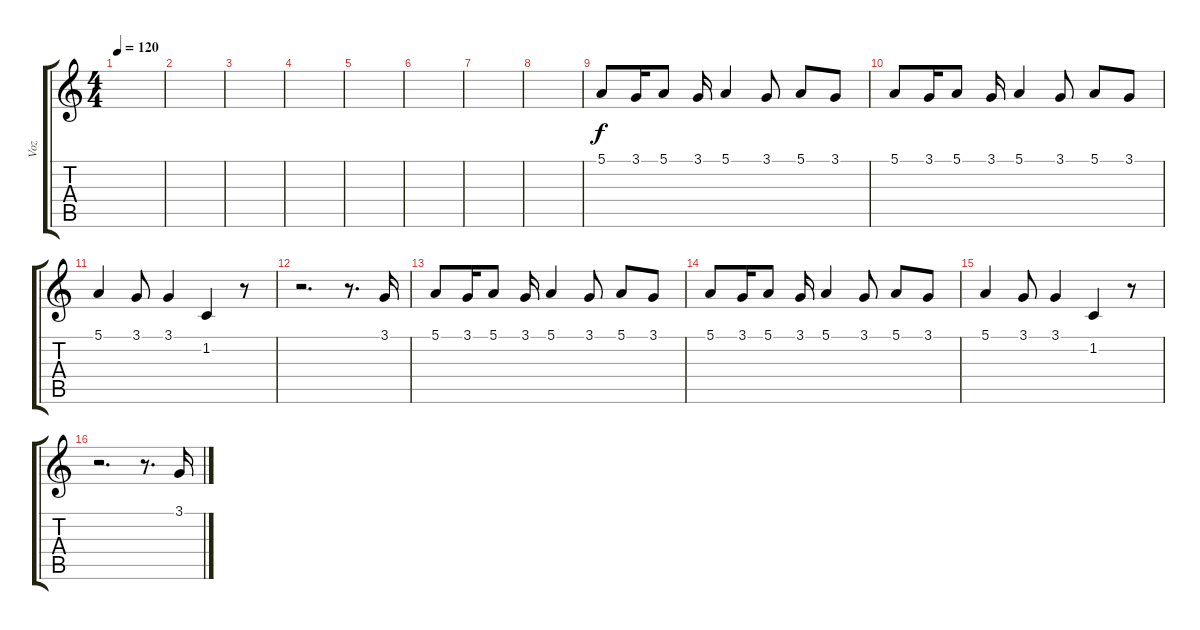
\track ("Voz" "Voz") {instrument violin}
\staff {score tabs}
\tuning (E4 B3 G3 D3 A2 E2) {hide}
\ts (4 4)
\tempo 120
\clef g2
\ks c
|
|
|
|
|
|
|
|
5.1.8 3.1.16 5.1.8 3.1.16 5.1.4 3.1.8 5.1.8 3.1.8 |
5.1.8 3.1.16 5.1.8 3.1.16 5.1.4 3.1.8 5.1.8 3.1.8 |
5.1.4 3.1.8 3.1.4 1.2.4 r.8 |
r.2{d} r.8{d} 3.1.16 |
5.1.8 3.1.16 5.1.8 3.1.16 5.1.4 3.1.8 5.1.8 3.1.8 |
5.1.8 3.1.16 5.1.8 3.1.16 5.1.4 3.1.8 5.1.8 3.1.8 |
5.1.4 3.1.8 3.1.4 1.2.4 r.8 |
r.2{d} r.8{d} 3.1.16
